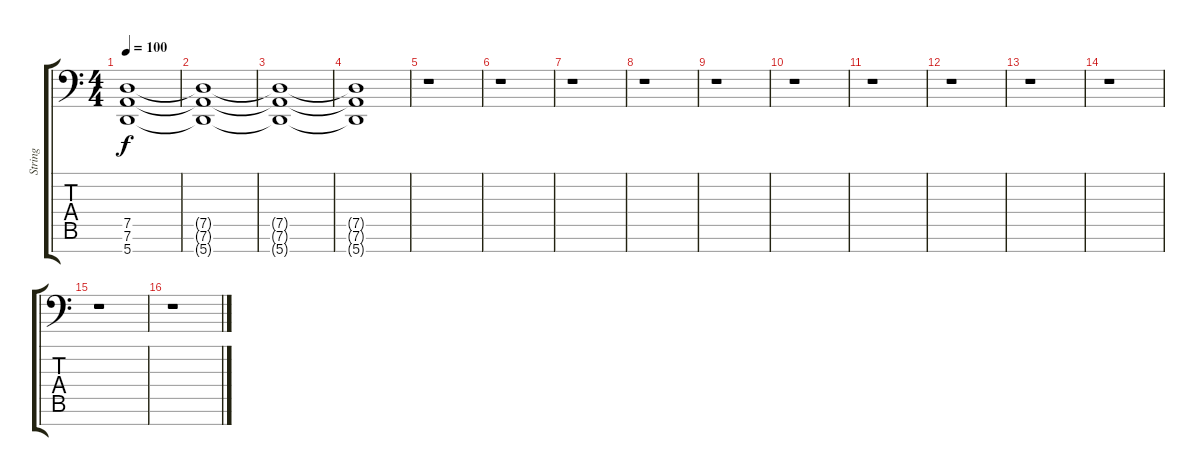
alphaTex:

\track ("String" "String") {instrument lead1square}
\staff {score tabs}
\tuning (D4 A3 F3 C3 G2 D2 A1) {hide}
\ts (4 4)
\tempo 100
\clef f4
\ks c
(7.5{t} 7.6{t} 5.7{t}).1{dy f} |
(7.5{t} 7.6{t} 5.7{t}).1 |
(7.5{t} 7.6{t} 5.7{t}).1 |
(7.5{t} 7.6{t} 5.7{t}).1 |
r.1 |
r.1 |
r.1 |
r.1 |
r.1 |
r.1 |
r.1 |
r.1 |
r.1 |
r.1 |
r.1 |
r.1
